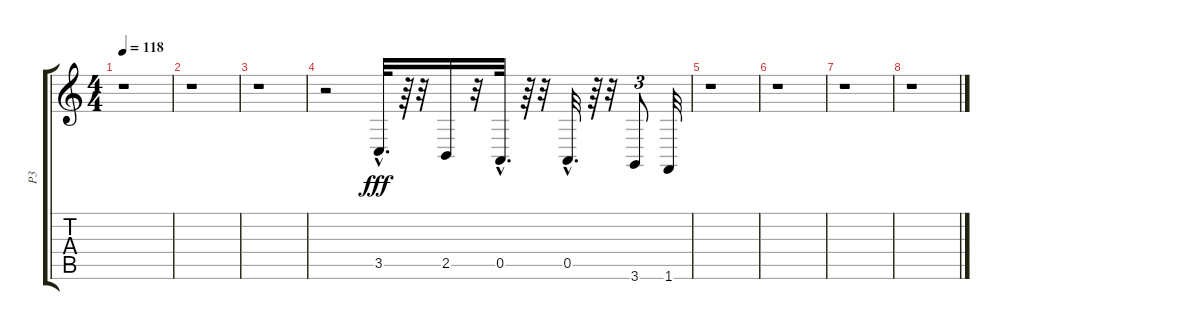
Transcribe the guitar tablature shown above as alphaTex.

\track ("P3" "P3") {instrument acousticgrandpiano}
\staff {score tabs}
\tuning (E4 B3 G3 D3 A2 E2) {hide}
\ts (4 4)
\tempo 118
\clef g2
\ks c
r.1{dy fff} |
r.1 |
r.1 |
r.2 3.5{hac}.32{d} r.64 r.32 2.5.16 r.32 0.5{hac}.32{d} r.64 r.32 0.5{hac}.32{d} r.64 r.32 3.6.8{tu (3 2)} 1.6.32 |
r.1 |
r.1 |
r.1 |
r.1
